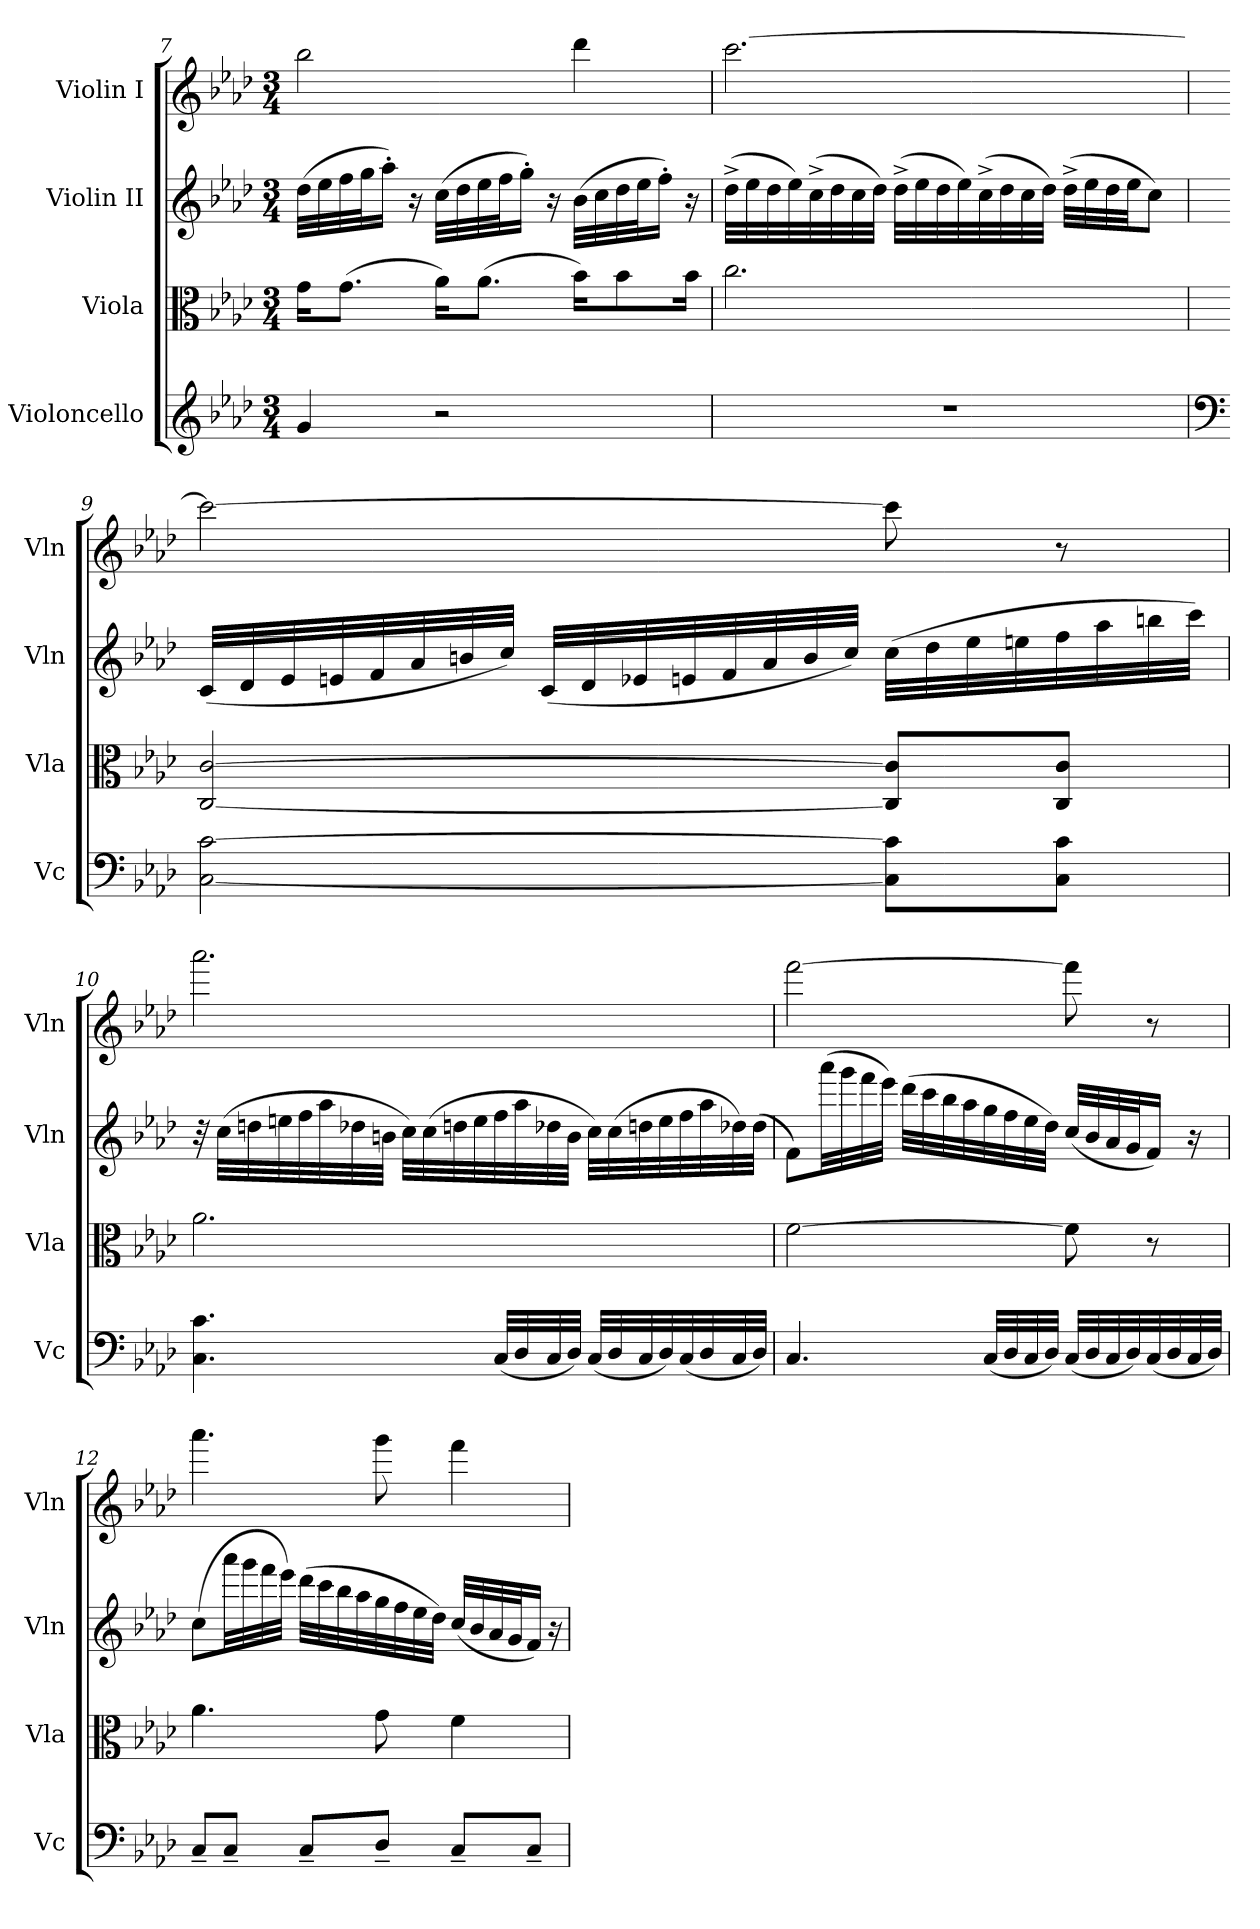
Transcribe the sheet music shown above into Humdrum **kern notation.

**kern	**kern	**kern	**kern
*part4	*part3	*part2	*part1
*staff4	*staff3	*staff2	*staff1
*I"Violoncello	*I"Viola	*I"Violin II	*I"Violin I
*I'Vc	*I'Vla	*I'Vln	*I'Vln
*clefG2	*clefC3	*clefG2	*clefG2
*k[b-e-a-d-]	*k[b-e-a-d-]	*k[b-e-a-d-]	*k[b-e-a-d-]
*M3/4	*M3/4	*M3/4	*M3/4
=7	=7	=7	=7
4g/	16g\KL	(>32dd-\LLL	2bb-\
.	.	32ee-\	.
.	(>8.g\J	32ff\	.
.	.	32gg\J	.
.	.	16aa-'\JJ)	.
.	.	16r	.
2r	16a-\KL)	(>32cc\LLL	.
.	.	32dd-\	.
.	(>8.a-\J	32ee-\	.
.	.	32ff\J	.
.	.	16gg'\JJ)	.
.	.	16r	.
.	16b-\KL)	(>32b-\LLL	4ddd-\
.	.	32cc\	.
.	8b-\	32dd-\	.
.	.	32ee-\J	.
.	.	16ff'\JJ)	.
.	16b-\Jk	16r	.
!!LO:LB:g=z
=8	=8	=8	=8
2.r	2.cc\	(>32dd-^\LLL	[2.ccc\
.	.	32ee-\	.
.	.	32dd-\	.
.	.	32ee-\)	.
.	.	(>32cc^\	.
.	.	32dd-\	.
.	.	32cc\	.
.	.	32dd-\JJJ)	.
.	.	(>32dd-^\LLL	.
.	.	32ee-\	.
.	.	32dd-\	.
.	.	32ee-\)	.
.	.	(>32cc^\	.
.	.	32dd-\	.
.	.	32cc\	.
.	.	32dd-\JJJ)	.
.	.	(>32dd-^\LLL	.
.	.	32ee-\	.
.	.	32dd-\	.
.	.	32ee-\JJ	.
.	.	8cc\J)	.
!!LO:LB:g=z
=9	=9	=9	=9
*clefF4	*	*	*
[2C\ [2c\	[2C/ [2c/	(<32c/LLL	2ccc\_
.	.	32d-/	.
.	.	32e-/	.
.	.	32en/	.
.	.	32f/	.
.	.	32a-/	.
.	.	32bn/	.
.	.	32cc/JJJ)	.
.	.	(<32c/LLL	.
.	.	32d-/	.
.	.	32e-X/	.
.	.	32en/	.
.	.	32f/	.
.	.	32a-/	.
.	.	32b/	.
.	.	32cc/JJJ)	.
8C\] 8c\]L	8C/] 8c/]L	(>32cc\LLL	8ccc\]
.	.	32dd-\	.
.	.	32ee-\	.
.	.	32een\	.
8C\ 8c\J	8C/ 8c/J	32ff\	8r
.	.	32aa-\	.
.	.	32bbn\	.
.	.	32ccc\JJJ)	.
!!LO:PB:g=z
=10	=10	=10	=10
4.C\ 4.c\	2.a-\	32r	2.aaa-\
.	.	(>32cc\LLL	.
.	.	32ddn\	.
.	.	32een\	.
.	.	32ff\	.
.	.	32aa-\	.
.	.	32dd-X\	.
.	.	32bn\JJJ	.
.	.	32cc\LLL)	.
.	.	(>32cc\	.
.	.	32ddn\	.
.	.	32ee\	.
(<32C/LLL	.	32ff\	.
32D-/	.	32aa-\	.
32C/	.	32dd-X\	.
32D-/JJJ)	.	32b\JJJ	.
(<32C/LLL	.	32cc\LLL)	.
32D-/	.	(>32cc\	.
32C/	.	32ddn\	.
32D-/)	.	32ee\	.
(<32C/	.	32ff\	.
32D-/	.	32aa-\	.
32C/	.	32dd-X\)	.
32D-/JJJ)	.	(>32dd-\JJJ	.
!!LO:LB:g=z
=11	=11	=11	=11
4.C/	[2f\	8f\L)	[2fff\
.	.	(>32aaa-\LL	.
.	.	32ggg\	.
.	.	32fff\	.
.	.	32eee-\JJJ)	.
.	.	(>32ddd-\LLL	.
.	.	32ccc\	.
.	.	32bb-\	.
.	.	32aa-\	.
(<32C/LLL	.	32gg\	.
32D-/	.	32ff\	.
32C/	.	32ee-\	.
32D-/JJJ)	.	32dd-\JJJ)	.
(<32C/LLL	8f\]	(<32cc/LLL	8fff\]
32D-/	.	32b-/	.
32C/	.	32a-/	.
32D-/)	.	32g/J	.
(<32C/	8r	16f/JJ)	8r
32D-/	.	.	.
32C/	.	16r	.
32D-/JJJ)	.	.	.
=12	=12	=12	=12
8C~/L	4.a-\	(>8cc\L	4.aaa-\
8C~/J	.	32aaa-\LL	.
.	.	32ggg\	.
.	.	32fff\	.
.	.	32eee-\JJJ)	.
8C~/L	.	(>32ddd-\LLL	.
.	.	32ccc\	.
.	.	32bb-\	.
.	.	32aa-\	.
8D-~/J	8g\	32gg\	8ggg\
.	.	32ff\	.
.	.	32ee-\	.
.	.	32dd-\JJJ)	.
8C~/L	4f\	(<32cc/LLL	4fff\
.	.	32b-/	.
.	.	32a-/	.
.	.	32g/J	.
8C~/J	.	16f/JJ)	.
.	.	16r	.
=	=	=	=
*-	*-	*-	*-
